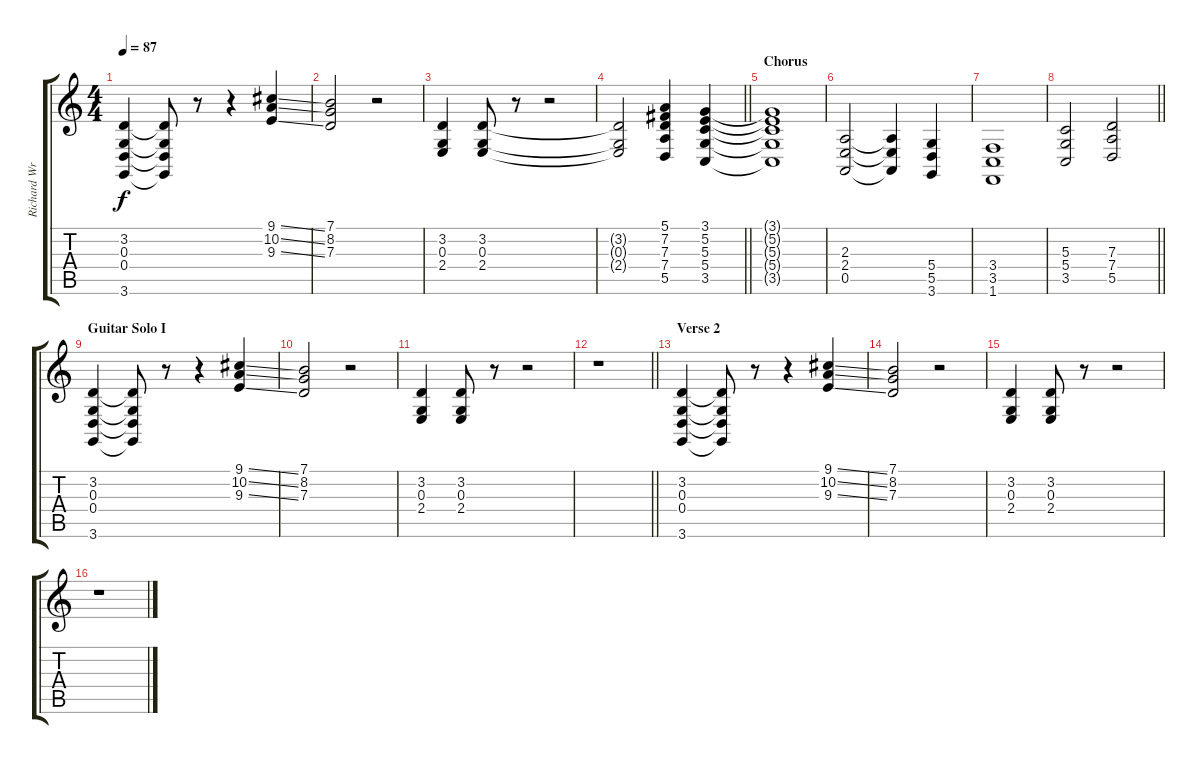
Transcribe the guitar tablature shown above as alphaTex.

\track ("Richard Wright (String Ensemble)" "Richard Wr") {instrument stringensemble1}
\staff {score tabs}
\tuning (E4 B3 G3 D3 A2 E2) {hide}
\ts (4 4)
\tempo 87
\clef g2
\ks c
(3.2 0.3 0.4 3.6).4{dy f} (3.2{t} 0.3{t} 0.4{t} 3.6{t}).8 r.8 r.4 (9.1{ss} 10.2{ss} 9.3{ss}).4 |
(7.1 8.2 7.3).2 r.2 |
(3.2 0.3 2.4).4 (3.2 0.3 2.4).8 r.8 r.2 |
\barLineRight lightlight
(3.2{t} 0.3{t} 2.4{t}).2 (5.1 7.2 7.3 7.4 5.5).4 (3.1 5.2 5.3 5.4 3.5).4 |
\section ("" "Chorus")
(3.1{t} 5.2{t} 5.3{t} 5.4{t} 3.5{t}).1 |
(2.3 2.4 0.5).2 (2.3{t} 2.4{t} 0.5{t}).4 (5.4 5.5 3.6).4 |
(3.4 3.5 1.6).1 |
\barLineRight lightlight
(5.3 5.4 3.5).2 (7.3 7.4 5.5).2 |
\section ("" "Guitar Solo I")
(3.2 0.3 0.4 3.6).4 (3.2{t} 0.3{t} 0.4{t} 3.6{t}).8 r.8 r.4 (9.1{ss} 10.2{ss} 9.3{ss}).4 |
(7.1 8.2 7.3).2 r.2 |
(3.2 0.3 2.4).4 (3.2 0.3 2.4).8 r.8 r.2 |
\barLineRight lightlight
r.1 |
\section ("" "Verse 2")
(3.2 0.3 0.4 3.6).4 (3.2{t} 0.3{t} 0.4{t} 3.6{t}).8 r.8 r.4 (9.1{ss} 10.2{ss} 9.3{ss}).4 |
(7.1 8.2 7.3).2 r.2 |
(3.2 0.3 2.4).4 (3.2 0.3 2.4).8 r.8 r.2 |
r.1
